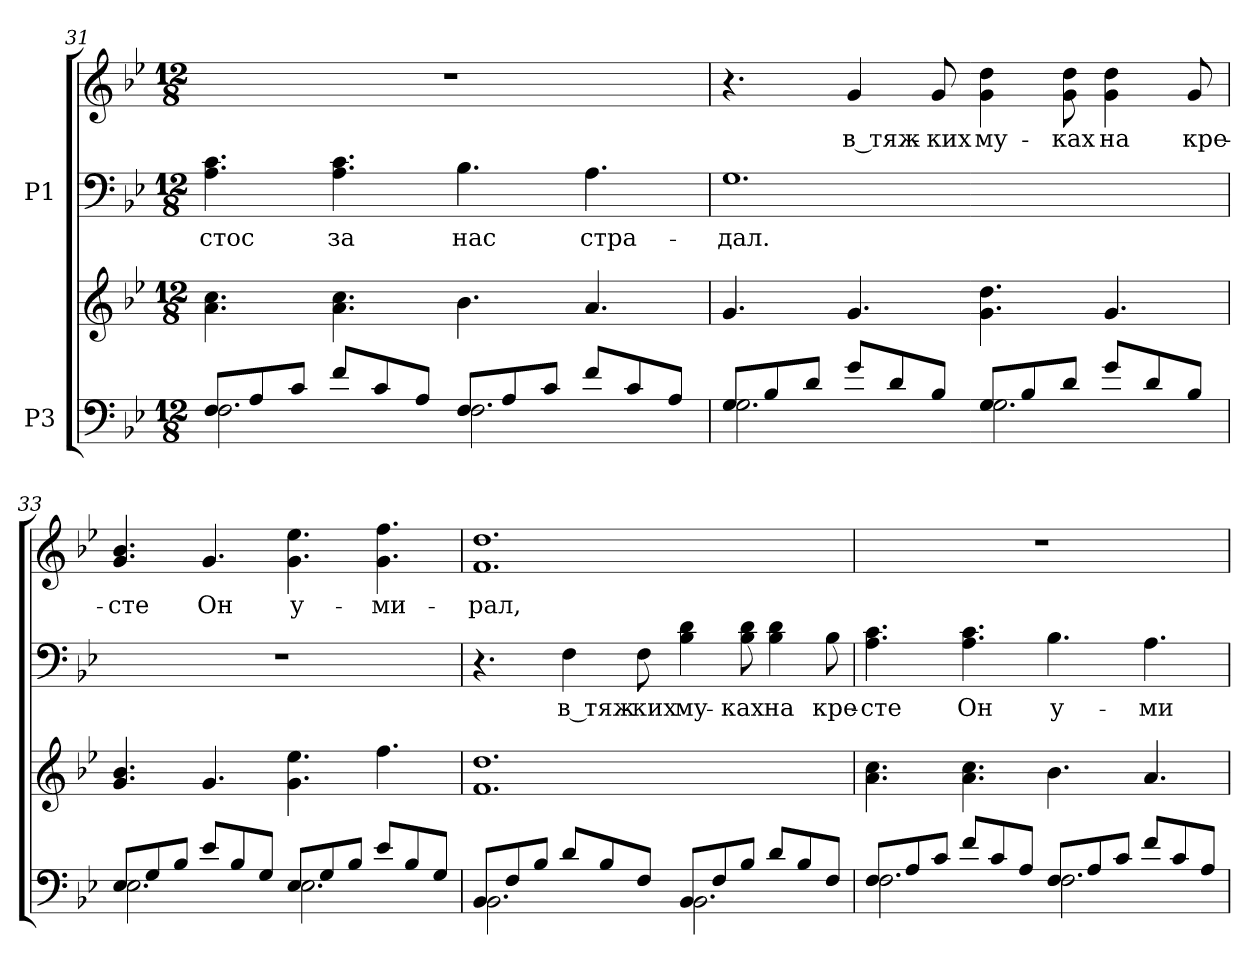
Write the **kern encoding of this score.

**kern	**kern	**kern	**text	**kern	**text
*part2	*part2	*part1	*part1	*part1	*part1
*staff4	*staff3	*staff2	*staff2	*staff1	*staff1
*I"P3	*	*I"P1	*	*	*
*clefF4	*clefG2	*clefF4	*	*clefG2	*
*k[b-e-]	*k[b-e-]	*k[b-e-]	*	*k[b-e-]	*
*g:	*g:	*g:	*	*g:	*
*M12/8	*M12/8	*M12/8	*	*M12/8	*
=31	=31	=31	=31	=31	=31
*^	*	*	*	*	*
!	!	!	!	!LO:LY:a:color=#000000	!LO:N:vis=1	!
8Fi/L	2.Fi\	4.ai\ 4.cci	4.Ai\ 4.ci	-стос	1.r	.
8Ai/	.	.	.	.	.	.
8ci/J	.	.	.	.	.	.
!	!	!	!	!LO:LY:a:color=#000000	!	!
8fi/L	.	4.ai\ 4.cci	4.Ai\ 4.ci	за	.	.
8ci/	.	.	.	.	.	.
8Ai/J	.	.	.	.	.	.
!	!	!	!	!LO:LY:a:color=#000000	!	!
8Fi/L	2.Fi\	4.b-i\	4.B-i\	нас	.	.
8Ai/	.	.	.	.	.	.
8ci/J	.	.	.	.	.	.
!	!	!	!	!LO:LY:a:color=#000000	!	!
8fi/L	.	4.ai/	4.Ai\	стра-	.	.
8ci/	.	.	.	.	.	.
8Ai/J	.	.	.	.	.	.
!!LO:LB:g=z
=32	=32	=32	=32	=32	=32	=32
!	!	!	!	!LO:LY:a:color=#000000	!	!
8Gi/L	2.Gi\	4.gi/	1.Gi	-дал.	4.r	.
8B-i/	.	.	.	.	.	.
8di/J	.	.	.	.	.	.
!	!	!	!	!	!	!LO:LY:b:color=#000000
8gi/L	.	4.gi/	.	.	4gi/	в тяж-
8di/	.	.	.	.	.	.
!	!	!	!	!	!	!LO:LY:b:color=#000000
8B-i/J	.	.	.	.	8gi/	-ких
!	!	!	!	!	!	!LO:LY:b:color=#000000
8Gi/L	2.Gi\	4.gi\ 4.ddi	.	.	4gi\ 4ddi	му-
8B-i/	.	.	.	.	.	.
!	!	!	!	!	!	!LO:LY:b:color=#000000
8di/J	.	.	.	.	8gi\ 8ddi	-ках
!	!	!	!	!	!	!LO:LY:b:color=#000000
8gi/L	.	4.gi/	.	.	4gi\ 4ddi	на
8di/	.	.	.	.	.	.
!	!	!	!	!	!	!LO:LY:b:color=#000000
8B-i/J	.	.	.	.	8gi/	кре-
=33	=33	=33	=33	=33	=33	=33
!	!	!	!LO:N:vis=1	!	!	!
!	!	!	!	!	!	!LO:LY:b:color=#000000
8E-i/L	2.E-i\	4.gi/ 4.b-i	1.r	.	4.gi/ 4.b-i	-сте
8Gi/	.	.	.	.	.	.
8B-i/J	.	.	.	.	.	.
!	!	!	!	!	!	!LO:LY:b:color=#000000
8e-i/L	.	4.gi/	.	.	4.gi/	Он
8B-i/	.	.	.	.	.	.
8Gi/J	.	.	.	.	.	.
!	!	!	!	!	!	!LO:LY:b:color=#000000
8E-i/L	2.E-i\	4.gi\ 4.ee-i	.	.	4.gi\ 4.ee-i	у-
8Gi/	.	.	.	.	.	.
8B-i/J	.	.	.	.	.	.
!	!	!	!	!	!	!LO:LY:b:color=#000000
8e-i/L	.	4.ffi\	.	.	4.gi\ 4.ffi	-ми-
8B-i/	.	.	.	.	.	.
8Gi/J	.	.	.	.	.	.
!!LO:PB:g=z
=34	=34	=34	=34	=34	=34	=34
!	!	!	!	!	!	!LO:LY:b:color=#000000
8BB-i/L	2.BB-i\	1.fi 1.ddi	4.r	.	1.fi 1.ddi	-рал,
8Fi/	.	.	.	.	.	.
8B-i/J	.	.	.	.	.	.
!	!	!	!	!LO:LY:a:color=#000000	!	!
8di/L	.	.	4Fi\	в тяж-	.	.
8B-i/	.	.	.	.	.	.
!	!	!	!	!LO:LY:a:color=#000000	!	!
8Fi/J	.	.	8Fi\	-ких	.	.
!	!	!	!	!LO:LY:a:color=#000000	!	!
8BB-i/L	2.BB-i\	.	4B-i\ 4di	му-	.	.
8Fi/	.	.	.	.	.	.
!	!	!	!	!LO:LY:a:color=#000000	!	!
8B-i/J	.	.	8B-i\ 8di	-ках	.	.
!	!	!	!	!LO:LY:a:color=#000000	!	!
8di/L	.	.	4B-i\ 4di	на	.	.
8B-i/	.	.	.	.	.	.
!	!	!	!	!LO:LY:a:color=#000000	!	!
8Fi/J	.	.	8B-i\	кре-	.	.
=35	=35	=35	=35	=35	=35	=35
!	!	!	!	!LO:LY:a:color=#000000	!LO:N:vis=1	!
8Fi/L	2.Fi\	4.ai\ 4.cci	4.Ai\ 4.ci	-сте	1.r	.
8Ai/	.	.	.	.	.	.
8ci/J	.	.	.	.	.	.
!	!	!	!	!LO:LY:a:color=#000000	!	!
8fi/L	.	4.ai\ 4.cci	4.Ai\ 4.ci	Он	.	.
8ci/	.	.	.	.	.	.
8Ai/J	.	.	.	.	.	.
!	!	!	!	!LO:LY:a:color=#000000	!	!
8Fi/L	2.Fi\	4.b-i\	4.B-i\	у-	.	.
8Ai/	.	.	.	.	.	.
8ci/J	.	.	.	.	.	.
!	!	!	!	!LO:LY:a:color=#000000	!	!
8fi/L	.	4.ai/	4.Ai\	-ми-	.	.
8ci/	.	.	.	.	.	.
8Ai/J	.	.	.	.	.	.
*v	*v	*	*	*	*	*
=	=	=	=	=	=
*-	*-	*-	*-	*-	*-
